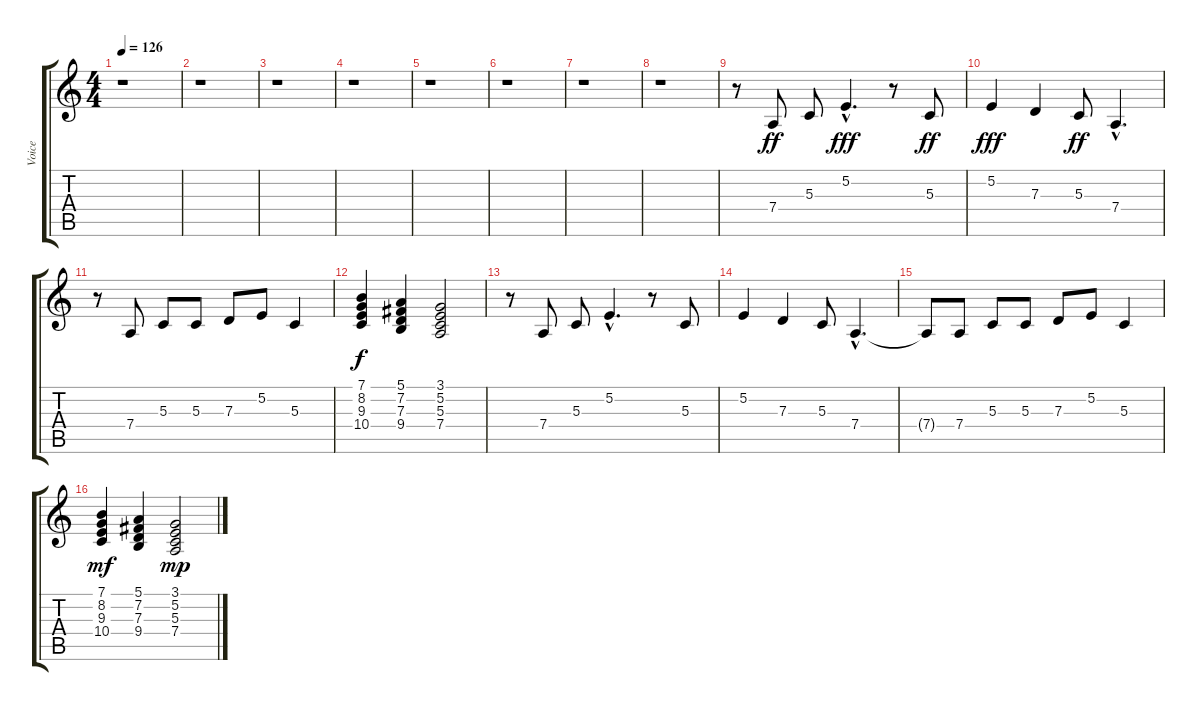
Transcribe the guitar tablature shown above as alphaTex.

\track ("Voice" "Voice") {instrument trumpet}
\staff {score tabs}
\tuning (E4 B3 G3 D3 A2 E2) {hide}
\ts (4 4)
\tempo 126
\clef g2
\ks c
r.1{dy f} |
r.1 |
r.1 |
r.1 |
r.1 |
r.1 |
r.1 |
r.1 |
r.8 7.4.8{dy ff} 5.3.8 5.2{hac}.4{d dy fff} r.8 5.3.8{dy ff} |
5.2.4{dy fff} 7.3.4 5.3.8{dy ff} 7.4{hac}.4{d} |
r.8 7.4.8 5.3.8 5.3.8 7.3.8 5.2.8 5.3.4 |
(7.1 8.2 9.3 10.4).4{dy f} (5.1 7.2 7.3 9.4).4 (3.1 5.2 5.3 7.4).2 |
r.8 7.4.8 5.3.8 5.2{hac}.4{d} r.8 5.3.8 |
5.2.4 7.3.4 5.3.8 7.4{hac}.4{d} |
7.4{t}.8 7.4.8 5.3.8 5.3.8 7.3.8 5.2.8 5.3.4 |
(7.1 8.2 9.3 10.4).4{dy mf} (5.1 7.2 7.3 9.4).4 (3.1 5.2 5.3 7.4).2{dy mp}
